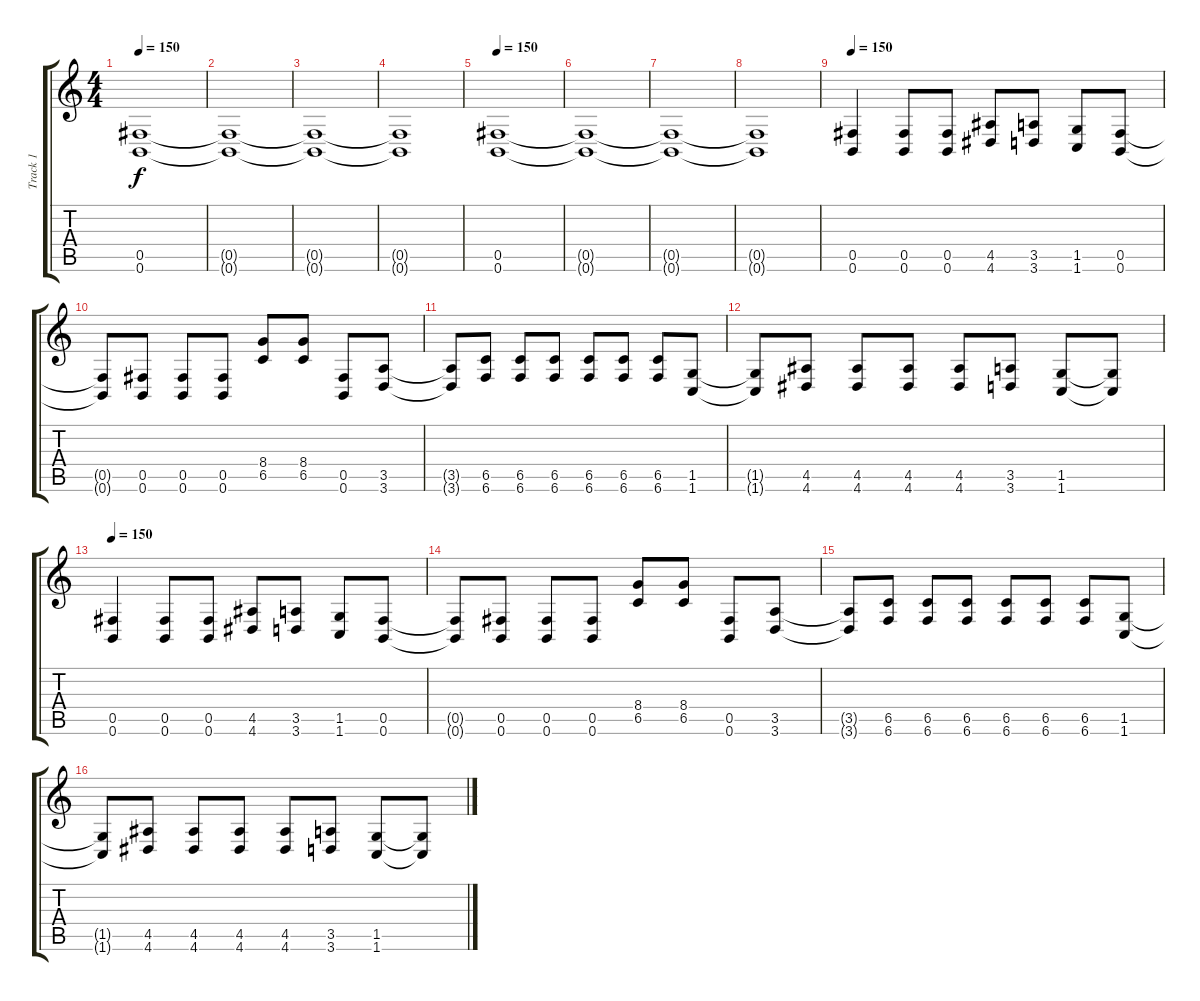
\track ("Track 1" "Track 1") {instrument distortionguitar}
\staff {score tabs}
\tuning (Db4 Ab3 E3 B2 Gb2 B1) {hide}
\ts (4 4)
\tempo 150
\clef g2
\ks c
(0.5 0.6).1{dy f} |
(0.5{t} 0.6{t}).1 |
(0.5{t} 0.6{t}).1 |
(0.5{t} 0.6{t}).1 |
\tempo 150
(0.5 0.6).1 |
(0.5{t} 0.6{t}).1 |
(0.5{t} 0.6{t}).1 |
(0.5{t} 0.6{t}).1 |
\tempo 150
(0.5 0.6).4 (0.5 0.6).8 (0.5 0.6).8 (4.5 4.6).8 (3.5 3.6).8 (1.5 1.6).8 (0.5 0.6).8 |
(0.5{t} 0.6{t}).8 (0.5 0.6).8 (0.5 0.6).8 (0.5 0.6).8 (8.4 6.5).8 (8.4 6.5).8 (0.5 0.6).8 (3.5 3.6).8 |
(3.5{t} 3.6{t}).8 (6.5 6.6).8 (6.5 6.6).8 (6.5 6.6).8 (6.5 6.6).8 (6.5 6.6).8 (6.5 6.6).8 (1.5 1.6).8 |
(1.5{t} 1.6{t}).8 (4.5 4.6).8 (4.5 4.6).8 (4.5 4.6).8 (4.5 4.6).8 (3.5 3.6).8 (1.5 1.6).8 (1.5{t} 1.6{t}).8 |
\tempo 150
(0.5 0.6).4 (0.5 0.6).8 (0.5 0.6).8 (4.5 4.6).8 (3.5 3.6).8 (1.5 1.6).8 (0.5 0.6).8 |
(0.5{t} 0.6{t}).8 (0.5 0.6).8 (0.5 0.6).8 (0.5 0.6).8 (8.4 6.5).8 (8.4 6.5).8 (0.5 0.6).8 (3.5 3.6).8 |
(3.5{t} 3.6{t}).8 (6.5 6.6).8 (6.5 6.6).8 (6.5 6.6).8 (6.5 6.6).8 (6.5 6.6).8 (6.5 6.6).8 (1.5 1.6).8 |
(1.5{t} 1.6{t}).8 (4.5 4.6).8 (4.5 4.6).8 (4.5 4.6).8 (4.5 4.6).8 (3.5 3.6).8 (1.5 1.6).8 (1.5{t} 1.6{t}).8
